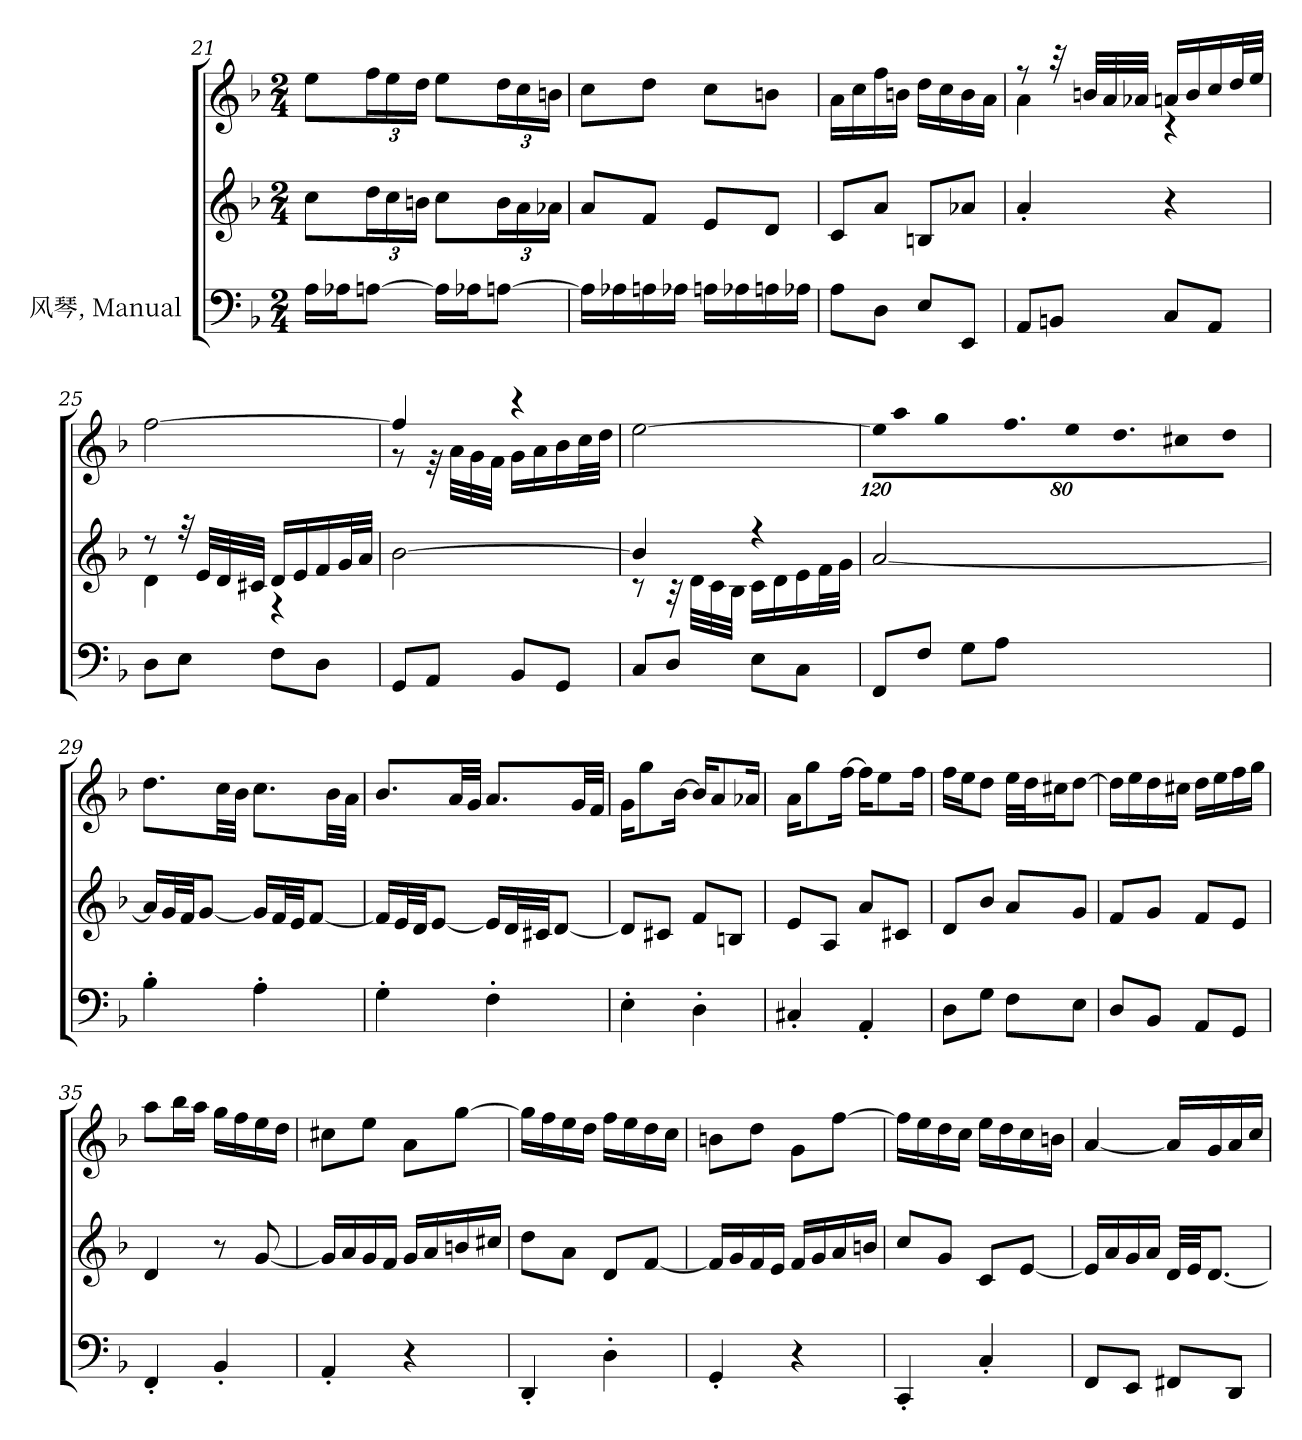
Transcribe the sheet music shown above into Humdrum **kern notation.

**kern	**kern	**kern
*part1	*part1	*part1
*staff3	*staff2	*staff1
*I"风琴, Manual	*	*
*clefF4	*clefG2	*clefG2
*k[b-]	*k[b-]	*k[b-]
*M2/4	*M2/4	*M2/4
=21	=21	=21
16A\LL	8cc\L	8ee\L
16A-X\J	.	.
*	*Xbrackettup	*Xbrackettup
[8An\J	24dd\L	24ff\L
.	24cc\	24ee\
.	24bn\JJ	24dd\JJ
16A\LL]	8cc\L	8ee\L
16A-X\J	.	.
[8An\J	24b\L	24dd\L
.	24a\	24cc\
.	24a-X\JJ	24bn\JJ
!!LO:LB:g=z
=22	=22	=22
16A\LL]	8a/L	8cc\L
16A-X\	.	.
16An\	8f/J	8dd\J
16A-X\JJ	.	.
16An\LL	8e/L	8cc\L
16A-X\	.	.
16An\	8d/J	8bn\J
16A-X\JJ	.	.
=23	=23	=23
8A\L	8c/L	16a\LL
.	.	16cc\
8D\J	8a/J	16ff\
.	.	16bn\JJ
8E/L	8Bn/L	16dd\LL
.	.	16cc\
8EE/J	8a-X/J	16b\
.	.	16a\JJ
=24	=24	=24
*	*	*^
8AA/L	4a'/	8r	4a\
8BBn/J	.	32r	.
.	.	32bn/LLL	.
.	.	32a/	.
.	.	32a-X/JJJ	.
8C/L	4r	16an/LL	4r
.	.	16b/	.
8AA/J	.	16cc/	.
.	.	32dd/L	.
.	.	32ee/JJJ	.
*	*	*v	*v
!!LO:LB:g=z
=25	=25	=25
*	*^	*
8D\L	8r	4d\	[2ff\
8E\J	32r	.	.
.	32e/LLL	.	.
.	32d/	.	.
.	32c#X/JJJ	.	.
8F\L	16d/LL	4r	.
.	16e/	.	.
8D\J	16f/	.	.
.	32g/L	.	.
.	32a/JJJ	.	.
*	*v	*v	*
=26	=26	=26
*	*	*^
8GG/L	[2b-\	4ff/]	8r
8AA/J	.	.	32r
.	.	.	32a\LLL
.	.	.	32g\
.	.	.	32f\JJJ
8BB-/L	.	4r	16g\LL
.	.	.	16a\
8GG/J	.	.	16b-\
.	.	.	32cc\L
.	.	.	32dd\JJJ
*	*	*v	*v
=27	=27	=27
*	*^	*
8C/L	4b-/]	8r	[2ee\
8D/J	.	32r	.
.	.	32d\LLL	.
.	.	32c\	.
.	.	32B-\JJJ	.
8E\L	4r	16c\LL	.
.	.	16d\	.
8C\J	.	16e\	.
.	.	32f\L	.
.	.	32g\JJJ	.
=28	=28	=28	=28
!	!	!	!LO:N:vis=16
*	*v	*v	*
8FF/L	[2a/	1920%107ee\KL]
!	!	!LO:N:vis=8
.	.	640%71aa\
8F/J	.	.
!	!	!LO:N:vis=32
.	.	1920%53gg\KL
.	.	18.ff\
8G\L	.	.
!	!	!LO:N:vis=16
.	.	1920%107ee\
.	.	18.dd\
8A\J	.	.
!	!	!LO:N:vis=32
.	.	1920%53cc#X\K
!	!	!LO:N:vis=16
.	.	1920%107dd\JJ
!!LO:LB:g=z
=29	=29	=29
4B-'\	16a/LL]	8.dd\L
.	32g/L	.
.	32f/JJ	.
.	[8g/J	.
.	.	32cc\LL
.	.	32b-\JJJ
4A'\	16g/LL]	8.cc\L
.	32f/L	.
.	32e/JJ	.
.	[8f/J	.
.	.	32b-\LL
.	.	32a\JJJ
=30	=30	=30
4G'\	16f/LL]	8.b-/L
.	32e/L	.
.	32d/JJ	.
.	[8e/J	.
.	.	32a/LL
.	.	32g/JJJ
4F'\	16e/LL]	8.a/L
.	32d/L	.
.	32c#X/JJ	.
.	[8d/J	.
.	.	32g/LL
.	.	32f/JJJ
=31	=31	=31
4E'\	8d/L]	16g\KL
.	.	8gg\
.	8c#X/J	.
.	.	[16b-\Jk
4D'\	8f/L	16b-/KL]
.	.	8a/
.	8Bn/J	.
.	.	16a-X/Jk
=32	=32	=32
4C#X'/	8e/L	16a\KL
.	.	8gg\
.	8A/J	.
.	.	[16ff\Jk
4AA'/	8a/L	16ff\KL]
.	.	8ee\
.	8c#X/J	.
.	.	16ff\Jk
=33	=33	=33
8D\L	8d/L	16ff\LL
.	.	16ee\J
8G\J	8b-/J	8dd\J
8F\L	8a/L	32ee\LLL
.	.	32dd\J
.	.	16cc#X\J
8E\J	8g/J	[8dd\J
!!LO:PB:g=z
=34	=34	=34
8D/L	8f/L	16dd\LL]
.	.	16ee\
8BB-/J	8g/J	16dd\
.	.	16cc#X\JJ
8AA/L	8f/L	16dd\LL
.	.	16ee\
8GG/J	8e/J	16ff\
.	.	16gg\JJ
=35	=35	=35
4FF'/	4d/	8aa\L
.	.	16bb-\L
.	.	16aa\JJ
4BB-'/	8r	16gg\LL
.	.	16ff\
.	[8g/	16ee\
.	.	16dd\JJ
=36	=36	=36
4AA'/	16g/LL]	8cc#X\L
.	16a/	.
.	16g/	8ee\J
.	16f/JJ	.
4r	16g/LL	8a\L
.	16a/	.
.	16bn/	[8gg\J
.	16cc#X/JJ	.
=37	=37	=37
4DD'/	8dd\L	16gg\LL]
.	.	16ff\
.	8a\J	16ee\
.	.	16dd\JJ
4D'\	8d/L	16ff\LL
.	.	16ee\
.	[8f/J	16dd\
.	.	16cc\JJ
=38	=38	=38
4GG'/	16f/LL]	8bn\L
.	16g/	.
.	16f/	8dd\J
.	16e/JJ	.
4r	16f/LL	8g\L
.	16g/	.
.	16a/	[8ff\J
.	16bn/JJ	.
!!LO:LB:g=z
=39	=39	=39
4CC'/	8cc/L	16ff\LL]
.	.	16ee\
.	8g/J	16dd\
.	.	16cc\JJ
4C'/	8c/L	16ee\LL
.	.	16dd\
.	[8e/J	16cc\
.	.	16bn\JJ
=40	=40	=40
8FF/L	16e/LL]	[4a/
.	16a/	.
8EE/J	16g/	.
.	16a/JJ	.
8FF#X/L	32d/LLL	16a/LL]
.	32e/JJ	.
.	[8.d/J	16g/
8DD/J	.	16a/
.	.	16cc/JJ
=	=	=
*-	*-	*-
